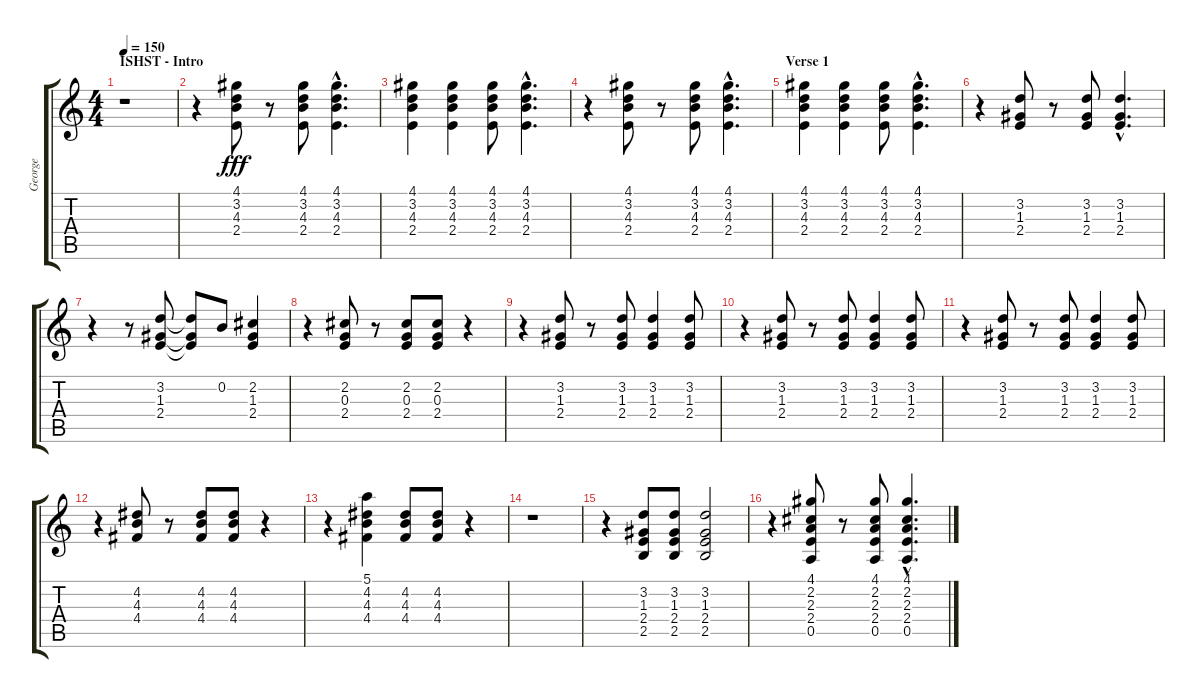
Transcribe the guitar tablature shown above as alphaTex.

\track ("George" "George") {instrument electricguitarclean}
\staff {score tabs}
\tuning (E4 B3 G3 D3 A2 E2) {hide}
\ts (4 4)
\section ("" "ISHST - Intro   ")
\tempo 150
\clef g2
\ks c
r.1{dy fff instrument electricguitarclean} |
r.4 (4.1 3.2 4.3 2.4).8 r.8 (4.1 3.2 4.3 2.4).8 (4.1{hac} 3.2{hac} 4.3{hac} 2.4{hac}).4{d} |
(4.1 3.2 4.3 2.4).4 (4.1 3.2 4.3 2.4).4 (4.1 3.2 4.3 2.4).8 (4.1{hac} 3.2{hac} 4.3{hac} 2.4{hac}).4{d} |
r.4 (4.1 3.2 4.3 2.4).8 r.8 (4.1 3.2 4.3 2.4).8 (4.1{hac} 3.2{hac} 4.3{hac} 2.4{hac}).4{d} |
\section ("" "Verse 1")
(4.1 3.2 4.3 2.4).4 (4.1 3.2 4.3 2.4).4 (4.1 3.2 4.3 2.4).8 (4.1{hac} 3.2{hac} 4.3{hac} 2.4{hac}).4{d} |
r.4 (3.2 1.3 2.4).8 r.8 (3.2 1.3 2.4).8 (3.2{hac} 1.3{hac} 2.4{hac}).4{d} |
r.4 r.8 (3.2 1.3 2.4).8 (3.2{t} 1.3{t} 2.4{t}).8 0.2.8 (2.2 1.3 2.4).4 |
r.4 (2.2 0.3 2.4).8 r.8 (2.2 0.3 2.4).8 (2.2 0.3 2.4).8 r.4 |
r.4 (3.2 1.3 2.4).8 r.8 (3.2 1.3 2.4).8 (3.2 1.3 2.4).4 (3.2 1.3 2.4).8 |
r.4 (3.2 1.3 2.4).8 r.8 (3.2 1.3 2.4).8 (3.2 1.3 2.4).4 (3.2 1.3 2.4).8 |
r.4 (3.2 1.3 2.4).8 r.8 (3.2 1.3 2.4).8 (3.2 1.3 2.4).4 (3.2 1.3 2.4).8 |
r.4 (4.2 4.3 4.4).8 r.8 (4.2 4.3 4.4).8 (4.2 4.3 4.4).8 r.4 |
r.4 (5.1 4.2 4.3 4.4).4 (4.2 4.3 4.4).8 (4.2 4.3 4.4).8 r.4 |
r.1 |
r.4 (3.2 1.3 2.4 2.5).8 (3.2 1.3 2.4 2.5).8 (3.2 1.3 2.4 2.5).2 |
r.4 (4.1 2.2 2.3 2.4 0.5).8 r.8 (4.1 2.2 2.3 2.4 0.5).8 (4.1{hac} 2.2{hac} 2.3{hac} 2.4{hac} 0.5{hac}).4{d}
